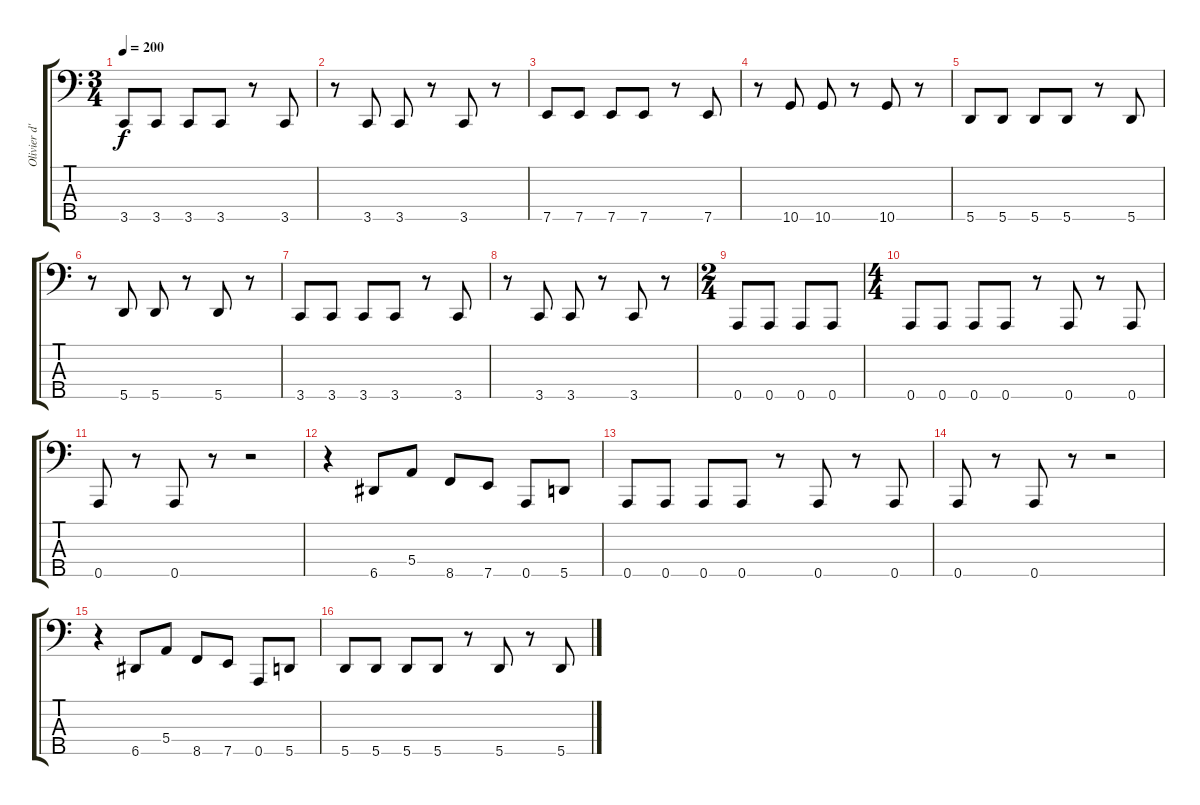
\track ("Olivier d'Aries (Bass)" "Olivier d'") {instrument electricbassfinger}
\staff {score tabs}
\tuning (G2 D2 A1 E1 A0) {hide}
\ts (3 4)
\tempo 200
\clef f4
\ks c
3.5.8{dy f} 3.5.8 3.5.8 3.5.8 r.8 3.5.8 |
r.8 3.5.8 3.5.8 r.8 3.5.8 r.8 |
7.5.8 7.5.8 7.5.8 7.5.8 r.8 7.5.8 |
r.8 10.5.8 10.5.8 r.8 10.5.8 r.8 |
5.5.8 5.5.8 5.5.8 5.5.8 r.8 5.5.8 |
r.8 5.5.8 5.5.8 r.8 5.5.8 r.8 |
3.5.8 3.5.8 3.5.8 3.5.8 r.8 3.5.8 |
r.8 3.5.8 3.5.8 r.8 3.5.8 r.8 |
\ts (2 4)
0.5.8 0.5.8 0.5.8 0.5.8 |
\ts (4 4)
0.5.8 0.5.8 0.5.8 0.5.8 r.8 0.5.8 r.8 0.5.8 |
0.5.8 r.8 0.5.8 r.8 r.2 |
r.4 6.5.8 5.4.8 8.5.8 7.5.8 0.5.8 5.5.8 |
0.5.8 0.5.8 0.5.8 0.5.8 r.8 0.5.8 r.8 0.5.8 |
0.5.8 r.8 0.5.8 r.8 r.2 |
r.4 6.5.8 5.4.8 8.5.8 7.5.8 0.5.8 5.5.8 |
5.5.8 5.5.8 5.5.8 5.5.8 r.8 5.5.8 r.8 5.5.8
